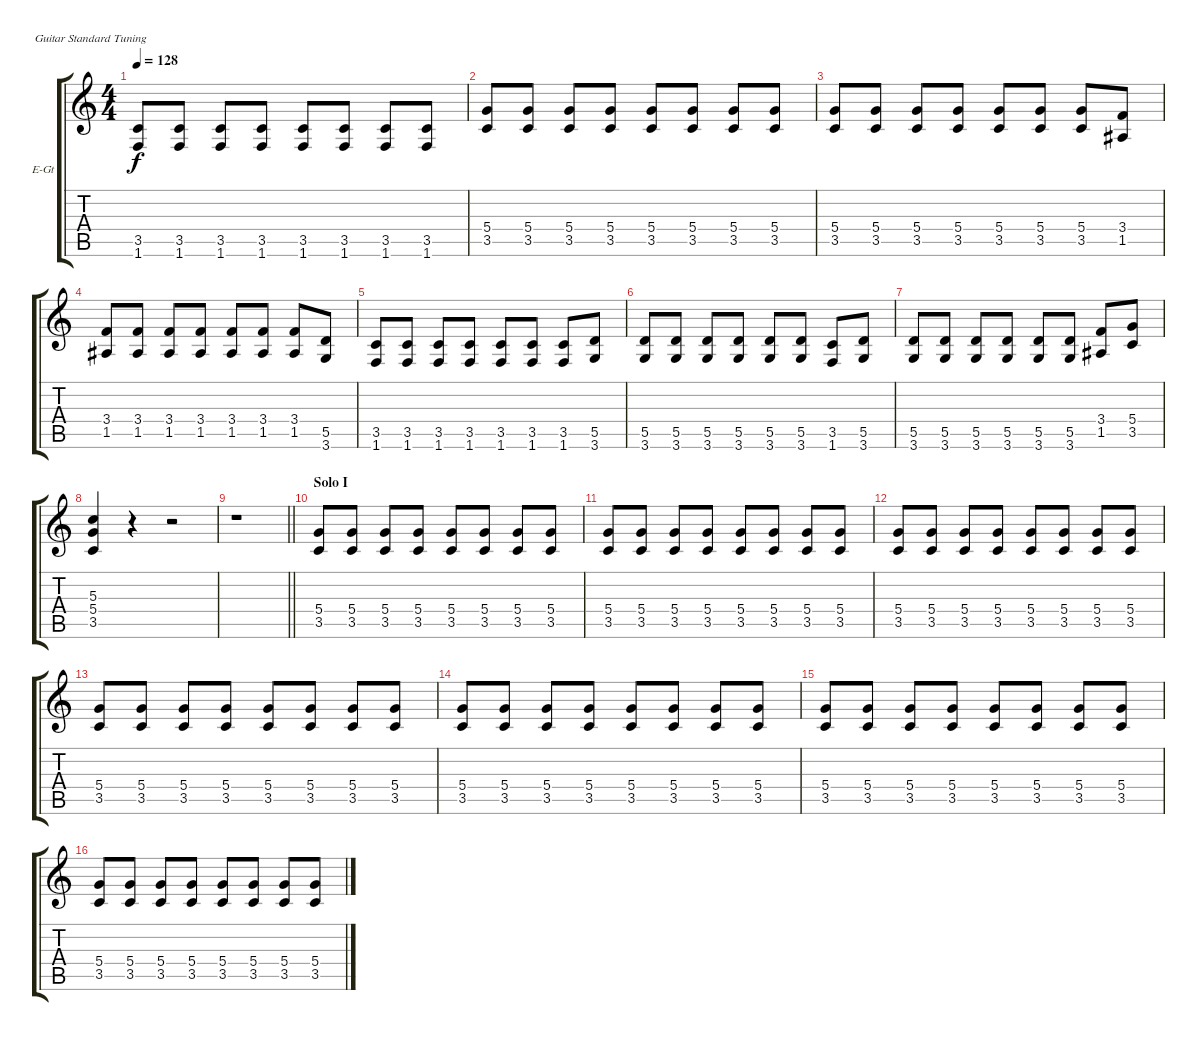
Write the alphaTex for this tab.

\bracketExtendMode groupsimilarinstruments
\firstSystemTrackNameOrientation horizontal
\otherSystemsTrackNameOrientation horizontal
\track ("Rhythm Guitar" "E-Gt") {instrument electricguitarmuted}
\staff {score tabs}
\tuning (E4 B3 G3 D3 A2 E2)
\ts (4 4)
\tempo 128
\clef g2
\ks c
(3.5 1.6).8{dy f} (3.5 1.6).8 (3.5 1.6).8 (3.5 1.6).8 (3.5 1.6).8 (3.5 1.6).8 (3.5 1.6).8 (3.5 1.6).8 |
(5.4 3.5).8 (5.4 3.5).8 (5.4 3.5).8 (5.4 3.5).8 (5.4 3.5).8 (5.4 3.5).8 (5.4 3.5).8 (5.4 3.5).8 |
(5.4 3.5).8 (5.4 3.5).8 (5.4 3.5).8 (5.4 3.5).8 (5.4 3.5).8 (5.4 3.5).8 (5.4 3.5).8 (3.4 1.5).8 |
(3.4 1.5).8 (3.4 1.5).8 (3.4 1.5).8 (3.4 1.5).8 (3.4 1.5).8 (3.4 1.5).8 (3.4 1.5).8 (5.5 3.6).8 |
(3.5 1.6).8 (3.5 1.6).8 (3.5 1.6).8 (3.5 1.6).8 (3.5 1.6).8 (3.5 1.6).8 (3.5 1.6).8 (5.5 3.6).8 |
(5.5 3.6).8 (5.5 3.6).8 (5.5 3.6).8 (5.5 3.6).8 (5.5 3.6).8 (5.5 3.6).8 (3.5 1.6).8 (5.5 3.6).8 |
(5.5 3.6).8 (5.5 3.6).8 (5.5 3.6).8 (5.5 3.6).8 (5.5 3.6).8 (5.5 3.6).8 (3.4 1.5).8 (5.4 3.5).8 |
(5.3 5.4 3.5).4 r.4 r.2 |
\barLineRight lightlight
r.1 |
\section ("" "Solo I")
(5.4 3.5).8 (5.4 3.5).8 (5.4 3.5).8 (5.4 3.5).8 (5.4 3.5).8 (5.4 3.5).8 (5.4 3.5).8 (5.4 3.5).8 |
(5.4 3.5).8 (5.4 3.5).8 (5.4 3.5).8 (5.4 3.5).8 (5.4 3.5).8 (5.4 3.5).8 (5.4 3.5).8 (5.4 3.5).8 |
(5.4 3.5).8 (5.4 3.5).8 (5.4 3.5).8 (5.4 3.5).8 (5.4 3.5).8 (5.4 3.5).8 (5.4 3.5).8 (5.4 3.5).8 |
(5.4 3.5).8 (5.4 3.5).8 (5.4 3.5).8 (5.4 3.5).8 (5.4 3.5).8 (5.4 3.5).8 (5.4 3.5).8 (5.4 3.5).8 |
(5.4 3.5).8 (5.4 3.5).8 (5.4 3.5).8 (5.4 3.5).8 (5.4 3.5).8 (5.4 3.5).8 (5.4 3.5).8 (5.4 3.5).8 |
(5.4 3.5).8 (5.4 3.5).8 (5.4 3.5).8 (5.4 3.5).8 (5.4 3.5).8 (5.4 3.5).8 (5.4 3.5).8 (5.4 3.5).8 |
(5.4 3.5).8 (5.4 3.5).8 (5.4 3.5).8 (5.4 3.5).8 (5.4 3.5).8 (5.4 3.5).8 (5.4 3.5).8 (5.4 3.5).8
